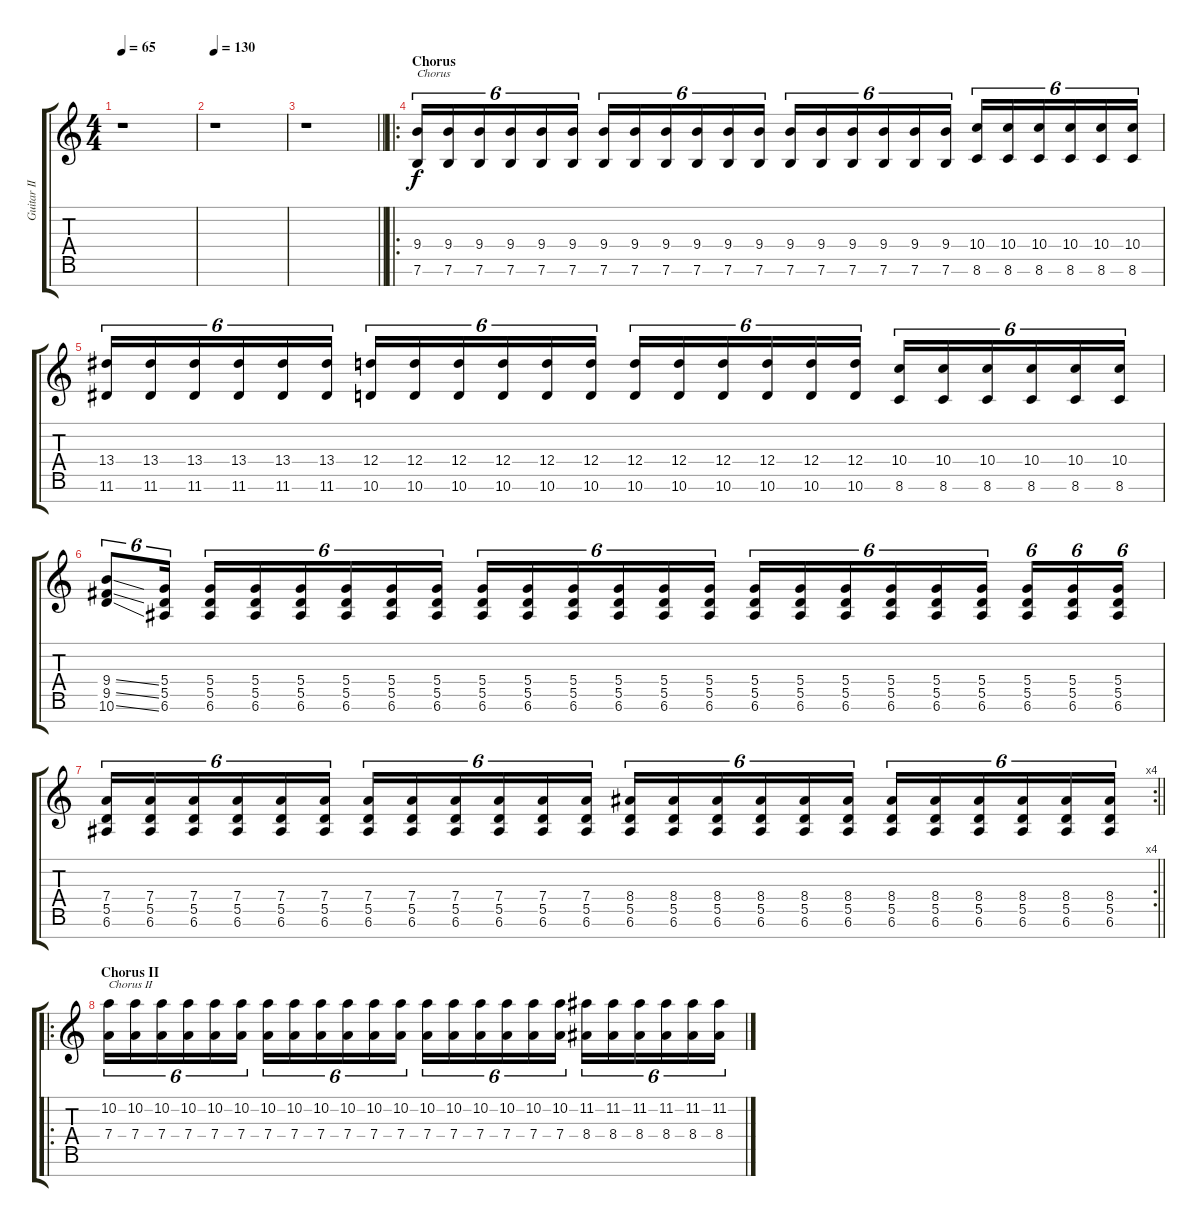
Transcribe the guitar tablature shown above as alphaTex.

\track ("Guitar II [Samoth]" "Guitar II ") {instrument distortionguitar}
\staff {score tabs}
\tuning (E4 B3 G3 D3 A2 E2 B1) {hide}
\ts (4 4)
\tempo 65
\clef g2
\ks c
r.1{dy f} |
\tempo 130
r.1 |
\barLineRight lightlight
r.1 |
\ro
\section ("" "Chorus")
(9.4 7.6).16{tu (6 4) txt "Chorus"} (9.4 7.6).16{tu (6 4)} (9.4 7.6).16{tu (6 4)} (9.4 7.6).16{tu (6 4)} (9.4 7.6).16{tu (6 4)} (9.4 7.6).16{tu (6 4)} (9.4 7.6).16{tu (6 4)} (9.4 7.6).16{tu (6 4)} (9.4 7.6).16{tu (6 4)} (9.4 7.6).16{tu (6 4)} (9.4 7.6).16{tu (6 4)} (9.4 7.6).16{tu (6 4)} (9.4 7.6).16{tu (6 4)} (9.4 7.6).16{tu (6 4)} (9.4 7.6).16{tu (6 4)} (9.4 7.6).16{tu (6 4)} (9.4 7.6).16{tu (6 4)} (9.4 7.6).16{tu (6 4)} (10.4 8.6).16{tu (6 4)} (10.4 8.6).16{tu (6 4)} (10.4 8.6).16{tu (6 4)} (10.4 8.6).16{tu (6 4)} (10.4 8.6).16{tu (6 4)} (10.4 8.6).16{tu (6 4)} |
(13.4 11.6).16{tu (6 4)} (13.4 11.6).16{tu (6 4)} (13.4 11.6).16{tu (6 4)} (13.4 11.6).16{tu (6 4)} (13.4 11.6).16{tu (6 4)} (13.4 11.6).16{tu (6 4)} (12.4 10.6).16{tu (6 4)} (12.4 10.6).16{tu (6 4)} (12.4 10.6).16{tu (6 4)} (12.4 10.6).16{tu (6 4)} (12.4 10.6).16{tu (6 4)} (12.4 10.6).16{tu (6 4)} (12.4 10.6).16{tu (6 4)} (12.4 10.6).16{tu (6 4)} (12.4 10.6).16{tu (6 4)} (12.4 10.6).16{tu (6 4)} (12.4 10.6).16{tu (6 4)} (12.4 10.6).16{tu (6 4)} (10.4 8.6).16{tu (6 4)} (10.4 8.6).16{tu (6 4)} (10.4 8.6).16{tu (6 4)} (10.4 8.6).16{tu (6 4)} (10.4 8.6).16{tu (6 4)} (10.4 8.6).16{tu (6 4)} |
(9.4{ss} 9.5{ss} 10.6{ss}).8{tu (6 4)} (5.4 5.5 6.6).16{tu (6 4)} (5.4 5.5 6.6).16{tu (6 4)} (5.4 5.5 6.6).16{tu (6 4)} (5.4 5.5 6.6).16{tu (6 4)} (5.4 5.5 6.6).16{tu (6 4)} (5.4 5.5 6.6).16{tu (6 4)} (5.4 5.5 6.6).16{tu (6 4)} (5.4 5.5 6.6).16{tu (6 4)} (5.4 5.5 6.6).16{tu (6 4)} (5.4 5.5 6.6).16{tu (6 4)} (5.4 5.5 6.6).16{tu (6 4)} (5.4 5.5 6.6).16{tu (6 4)} (5.4 5.5 6.6).16{tu (6 4)} (5.4 5.5 6.6).16{tu (6 4)} (5.4 5.5 6.6).16{tu (6 4)} (5.4 5.5 6.6).16{tu (6 4)} (5.4 5.5 6.6).16{tu (6 4)} (5.4 5.5 6.6).16{tu (6 4)} (5.4 5.5 6.6).16{tu (6 4)} (5.4 5.5 6.6).16{tu (6 4)} (5.4 5.5 6.6).16{tu (6 4)} (5.4 5.5 6.6).16{tu (6 4)} |
\rc 4
\barLineRight lightlight
(7.4 5.5 6.6).16{tu (6 4)} (7.4 5.5 6.6).16{tu (6 4)} (7.4 5.5 6.6).16{tu (6 4)} (7.4 5.5 6.6).16{tu (6 4)} (7.4 5.5 6.6).16{tu (6 4)} (7.4 5.5 6.6).16{tu (6 4)} (7.4 5.5 6.6).16{tu (6 4)} (7.4 5.5 6.6).16{tu (6 4)} (7.4 5.5 6.6).16{tu (6 4)} (7.4 5.5 6.6).16{tu (6 4)} (7.4 5.5 6.6).16{tu (6 4)} (7.4 5.5 6.6).16{tu (6 4)} (8.4 5.5 6.6).16{tu (6 4)} (8.4 5.5 6.6).16{tu (6 4)} (8.4 5.5 6.6).16{tu (6 4)} (8.4 5.5 6.6).16{tu (6 4)} (8.4 5.5 6.6).16{tu (6 4)} (8.4 5.5 6.6).16{tu (6 4)} (8.4 5.5 6.6).16{tu (6 4)} (8.4 5.5 6.6).16{tu (6 4)} (8.4 5.5 6.6).16{tu (6 4)} (8.4 5.5 6.6).16{tu (6 4)} (8.4 5.5 6.6).16{tu (6 4)} (8.4 5.5 6.6).16{tu (6 4)} |
\ro
\section ("" "Chorus II")
(10.2 7.4).16{tu (6 4) txt "Chorus II"} (10.2 7.4).16{tu (6 4)} (10.2 7.4).16{tu (6 4)} (10.2 7.4).16{tu (6 4)} (10.2 7.4).16{tu (6 4)} (10.2 7.4).16{tu (6 4)} (10.2 7.4).16{tu (6 4)} (10.2 7.4).16{tu (6 4)} (10.2 7.4).16{tu (6 4)} (10.2 7.4).16{tu (6 4)} (10.2 7.4).16{tu (6 4)} (10.2 7.4).16{tu (6 4)} (10.2 7.4).16{tu (6 4)} (10.2 7.4).16{tu (6 4)} (10.2 7.4).16{tu (6 4)} (10.2 7.4).16{tu (6 4)} (10.2 7.4).16{tu (6 4)} (10.2 7.4).16{tu (6 4)} (11.2 8.4).16{tu (6 4)} (11.2 8.4).16{tu (6 4)} (11.2 8.4).16{tu (6 4)} (11.2 8.4).16{tu (6 4)} (11.2 8.4).16{tu (6 4)} (11.2 8.4).16{tu (6 4)}
